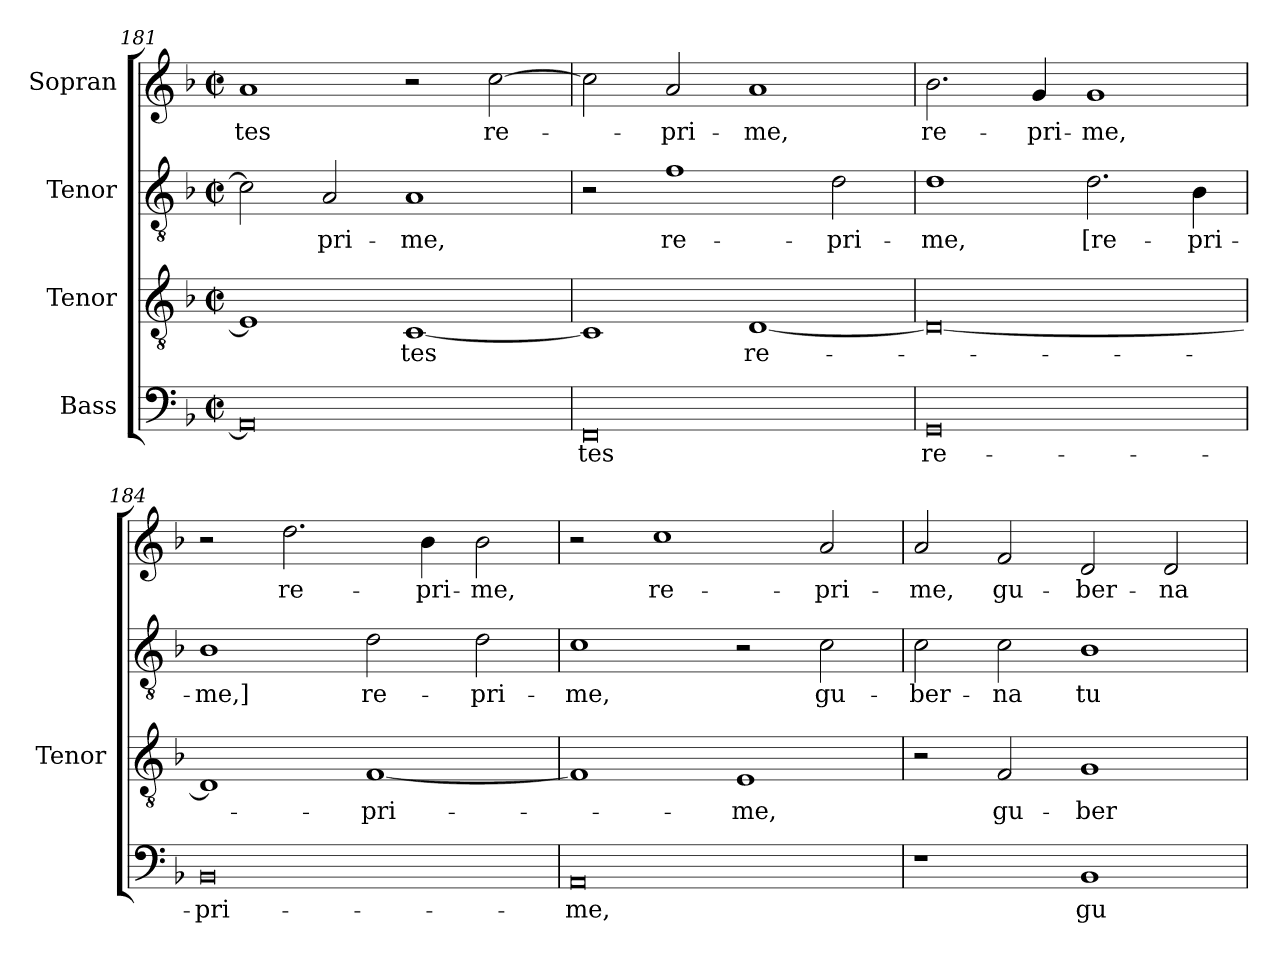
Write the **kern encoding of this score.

**kern	**text	**kern	**text	**kern	**text	**kern	**text
*part4	*part4	*part3	*part3	*part2	*part2	*part1	*part1
*staff4	*staff4	*staff3	*staff3	*staff2	*staff2	*staff1	*staff1
*I"Bass	*	*I"Tenor	*	*I"Tenor	*	*I"Sopran	*
*	*	*I'Tenor	*	*	*	*	*
*clefF4	*	*clefGv2	*	*clefGv2	*	*clefG2	*
*	*	*ITrd7c12	*	*ITrd7c12	*	*	*
*k[b-]	*	*k[b-]	*	*k[b-]	*	*k[b-]	*
*F:	*	*F:	*	*F:	*	*F:	*
*M2/2	*	*M2/2	*	*M2/2	*	*M2/2	*
*met(c|)	*	*met(c|)	*	*met(c|)	*	*met(c|)	*
=181	=181	=181	=181	=181	=181	=181	=181
!	!	!	!	!	!	!	!LO:LY:b:color=#000000
0AAi]	.	1EEi]	.	2Ci\]	.	1ai	-tes
!	!	!	!	!	!LO:LY:b:color=#000000	!	!
.	.	.	.	2AAi/	-pri-	.	.
!	!	!	!LO:LY:b:color=#000000	!	!	!	!
!	!	!	!	!	!LO:LY:b:color=#000000	!	!
.	.	[<1CCi	-tes	1AAi	-me,	2r	.
!	!	!	!	!	!	!	!LO:LY:b:color=#000000
.	.	.	.	.	.	[>2cci\	re-
=182	=182	=182	=182	=182	=182	=182	=182
!	!LO:LY:b:color=#000000	!	!	!	!	!	!
0FFi	-tes	1CCi]	.	2r	.	2cci\]	.
!	!	!	!	!	!LO:LY:b:color=#000000	!	!
!	!	!	!	!	!	!	!LO:LY:b:color=#000000
.	.	.	.	1Fi	re-	2ai/	-pri-
!	!	!	!LO:LY:b:color=#000000	!	!	!	!
!	!	!	!	!	!	!	!LO:LY:b:color=#000000
.	.	[<1DDi	re-	.	.	1ai	-me,
!	!	!	!	!	!LO:LY:b:color=#000000	!	!
.	.	.	.	2Di\	-pri-	.	.
=183	=183	=183	=183	=183	=183	=183	=183
!	!LO:LY:b:color=#000000	!	!	!	!	!	!
!	!	!	!	!	!LO:LY:b:color=#000000	!	!
!	!	!	!	!	!	!	!LO:LY:b:color=#000000
0GGi	re-	0DDi_<	.	1Di	-me,	2.b-i\	re-
!	!	!	!	!	!	!	!LO:LY:b:color=#000000
.	.	.	.	.	.	4gi/	-pri-
!	!	!	!	!	!LO:LY:b:color=#000000	!	!
!	!	!	!	!	!	!	!LO:LY:b:color=#000000
.	.	.	.	2.Di\	[re-	1gi	-me,
!	!	!	!	!	!LO:LY:b:color=#000000	!	!
.	.	.	.	4BB-i\	-pri-	.	.
=184	=184	=184	=184	=184	=184	=184	=184
!	!LO:LY:b:color=#000000	!	!	!	!	!	!
!	!	!	!	!	!LO:LY:b:color=#000000	!	!
0BB-i	-pri-	1DDi]	.	1BB-i	-me,]	2r	.
!	!	!	!	!	!	!	!LO:LY:b:color=#000000
.	.	.	.	.	.	2.ddi\	re-
!	!	!	!LO:LY:b:color=#000000	!	!	!	!
!	!	!	!	!	!LO:LY:b:color=#000000	!	!
.	.	[<1FFi	-pri-	2Di\	re-	.	.
!	!	!	!	!	!	!	!LO:LY:b:color=#000000
.	.	.	.	.	.	4b-i\	-pri-
!	!	!	!	!	!LO:LY:b:color=#000000	!	!
!	!	!	!	!	!	!	!LO:LY:b:color=#000000
.	.	.	.	2Di\	-pri-	2b-i\	-me,
=185	=185	=185	=185	=185	=185	=185	=185
!	!LO:LY:b:color=#000000	!	!	!	!	!	!
!	!	!	!	!	!LO:LY:b:color=#000000	!	!
0AAi	-me,	1FFi]	.	1Ci	-me,	2r	.
!	!	!	!	!	!	!	!LO:LY:b:color=#000000
.	.	.	.	.	.	1cci	re-
!	!	!	!LO:LY:b:color=#000000	!	!	!	!
.	.	1EEi	-me,	2r	.	.	.
!	!	!	!	!	!LO:LY:b:color=#000000	!	!
!	!	!	!	!	!	!	!LO:LY:b:color=#000000
.	.	.	.	2Ci\	gu-	2ai/	-pri-
=186	=186	=186	=186	=186	=186	=186	=186
!	!	!	!	!	!LO:LY:b:color=#000000	!	!
!	!	!	!	!	!	!	!LO:LY:b:color=#000000
1r	.	2r	.	2Ci\	-ber-	2ai/	-me,
!	!	!	!LO:LY:b:color=#000000	!	!	!	!
!	!	!	!	!	!LO:LY:b:color=#000000	!	!
!	!	!	!	!	!	!	!LO:LY:b:color=#000000
.	.	2FFi/	gu-	2Ci\	-na	2fi/	gu-
!	!LO:LY:b:color=#000000	!	!	!	!	!	!
!	!	!	!LO:LY:b:color=#000000	!	!	!	!
!	!	!	!	!	!LO:LY:b:color=#000000	!	!
!	!	!	!	!	!	!	!LO:LY:b:color=#000000
1BB-i	gu-	1GGi	-ber-	1BB-i	tu-	2di/	-ber-
!	!	!	!	!	!	!	!LO:LY:b:color=#000000
.	.	.	.	.	.	2di/	-na
=	=	=	=	=	=	=	=
*-	*-	*-	*-	*-	*-	*-	*-
